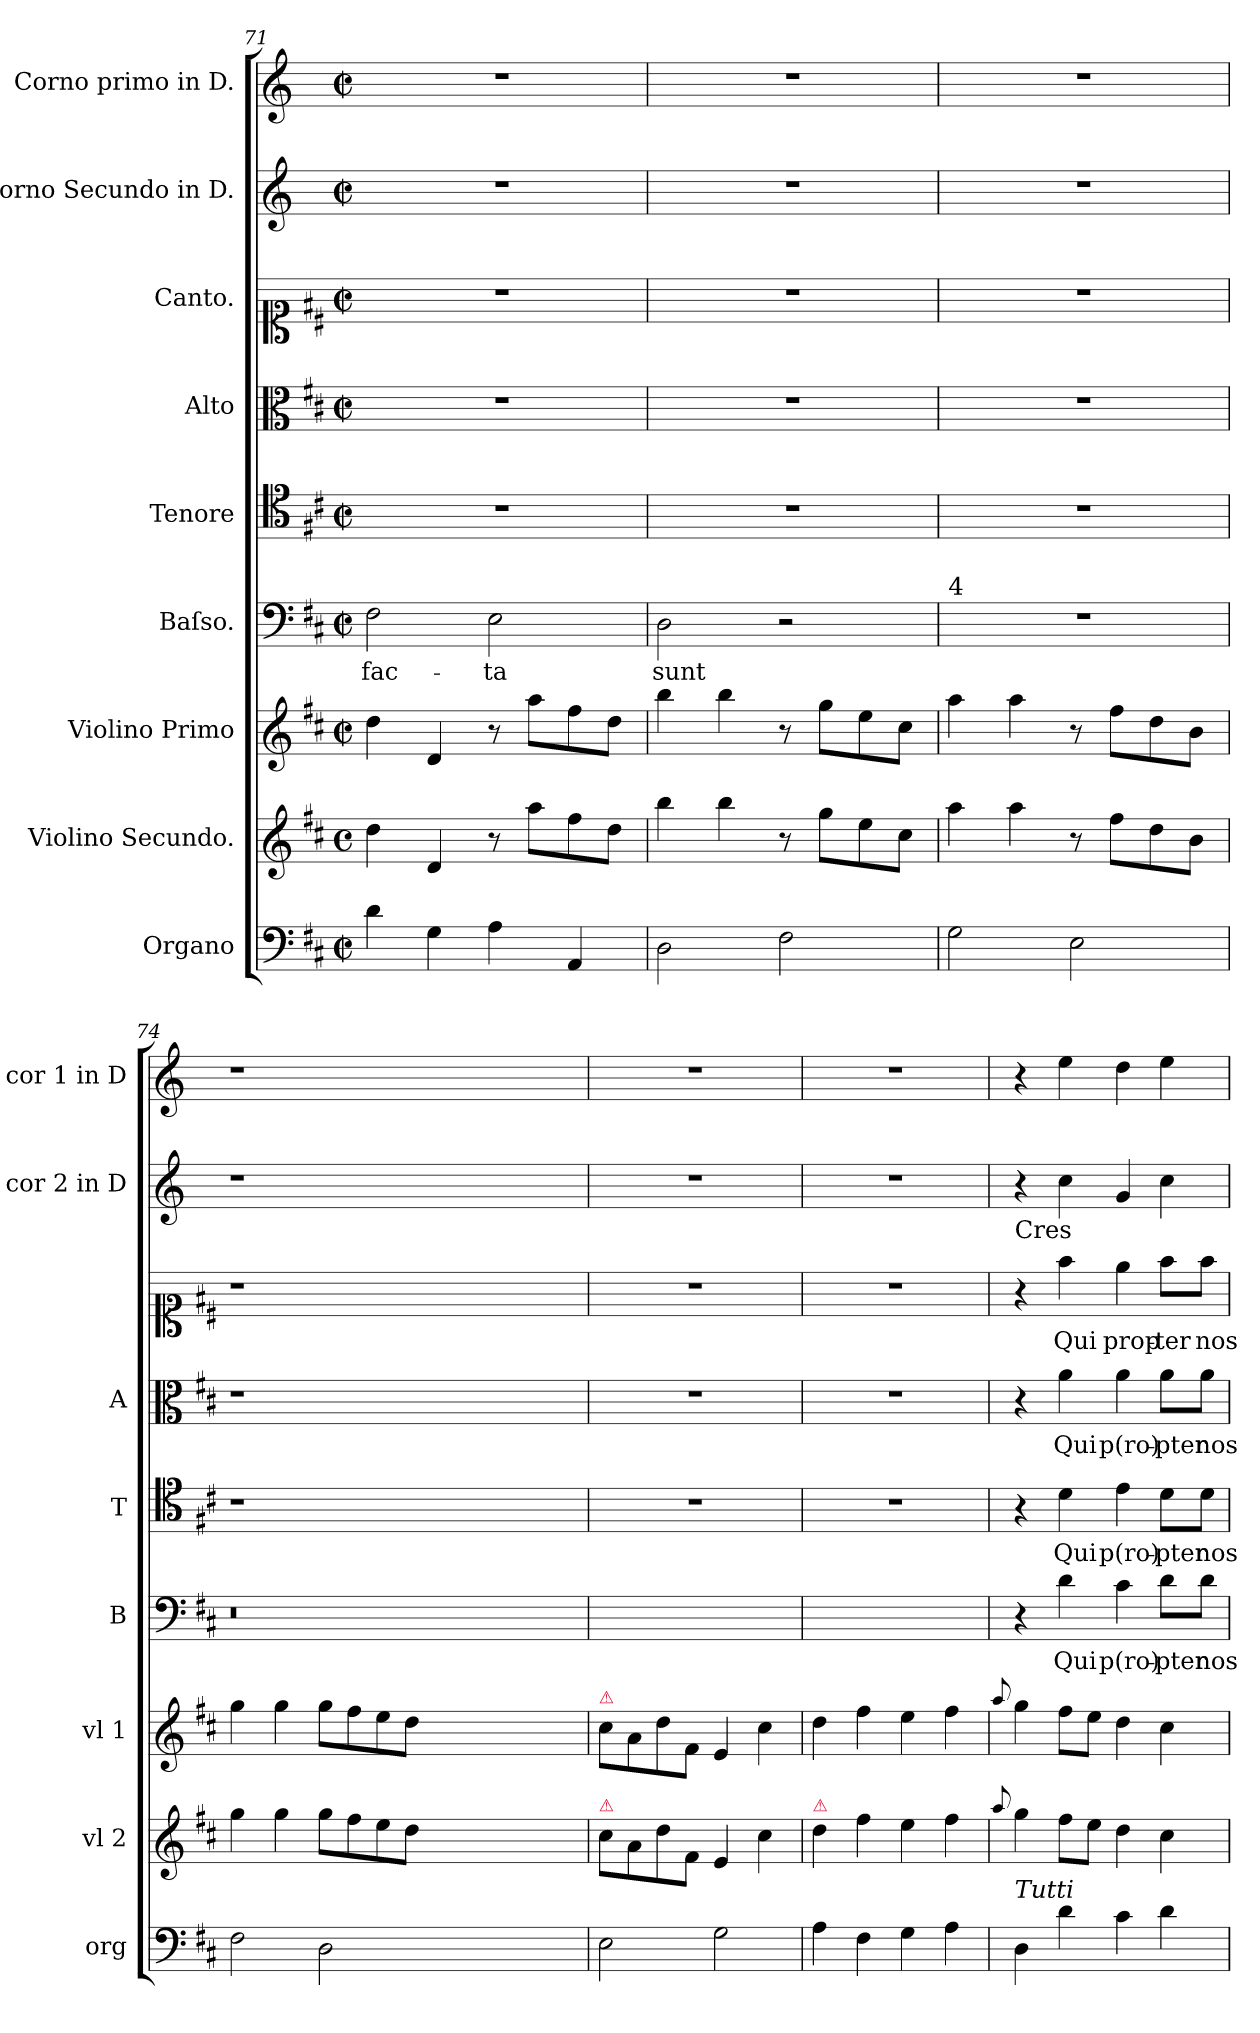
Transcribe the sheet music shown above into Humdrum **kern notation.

**kern	**dynam	**kern	**dynam	**kern	**dynam	**kern	**text	**dynam	**kern	**text	**kern	**text	**kern	**text	**kern	**kern
*part9	*part9	*part8	*part8	*part7	*part7	*part6	*part6	*part6	*part5	*part5	*part4	*part4	*part3	*part3	*part2	*part1
*staff9	*staff9	*staff8	*staff8	*staff7	*staff7	*staff6	*staff6	*staff6	*staff5	*staff5	*staff4	*staff4	*staff3	*staff3	*staff2	*staff1
*I"Organo	*	*I"Violino Secundo.	*	*I"Violino Primo	*	*I"Baſso.	*	*	*I"Tenore	*	*I"Alto	*	*I"Canto.	*	*I"Corno Secundo in D.	*I"Corno primo in D.
*I'org	*	*I'vl 2	*	*I'vl 1	*	*I'B	*	*	*I'T	*	*I'A	*	*	*	*I'cor 2 in D	*I'cor 1 in D
*clefF4	*	*clefG2	*	*clefG2	*	*clefF4	*	*	*clefC4	*	*clefC3	*	*clefC1	*	*clefG2	*clefG2
*	*	*	*	*	*	*	*	*	*	*	*	*	*	*	*ITrd6c10	*ITrd6c10
*k[f#c#]	*	*k[f#c#]	*	*k[f#c#]	*	*k[f#c#]	*	*	*k[f#c#]	*	*k[f#c#]	*	*k[f#c#]	*	*k[f#c#]	*k[f#c#]
*M2/2	*	*M2/2	*	*M2/2	*	*M2/2	*	*	*M2/2	*	*M2/2	*	*M2/2	*	*M2/2	*M2/2
*met(c|)	*	*met(c)	*	*met(c|)	*	*met(c|)	*	*	*met(c|)	*	*met(c|)	*	*met(c|)	*	*met(c|)	*met(c|)
=71	=71	=71	=71	=71	=71	=71	=71	=71	=71	=71	=71	=71	=71	=71	=71	=71
!	!	!	!LO:DY:b	!	!LO:DY:b	!	!	!	!	!	!	!	!	!	!	!
4d\	.	4dd\	for	4dd\	for.	2F#\	fac-	.	1r	.	1r	.	1r	.	1r	1r
4G\	.	4d/	.	4d/	.	.	.	.	.	.	.	.	.	.	.	.
4A\	.	8r	.	8r	.	2E\	-ta	.	.	.	.	.	.	.	.	.
.	.	8aa\L	.	8aa\L	.	.	.	.	.	.	.	.	.	.	.	.
4AA/	.	8ff#\	.	8ff#\	.	.	.	.	.	.	.	.	.	.	.	.
.	.	8dd\J	.	8dd\J	.	.	.	.	.	.	.	.	.	.	.	.
=72	=72	=72	=72	=72	=72	=72	=72	=72	=72	=72	=72	=72	=72	=72	=72	=72
2D\	.	4bb\	.	4bb\	.	2D\	sunt	.	1r	.	1r	.	1r	.	1r	1r
.	.	4bb\	.	4bb\	.	.	.	.	.	.	.	.	.	.	.	.
2F#\	.	8r	.	8r	.	2r	.	.	.	.	.	.	.	.	.	.
.	.	8gg\L	.	8gg\L	.	.	.	.	.	.	.	.	.	.	.	.
.	.	8ee\	.	8ee\	.	.	.	.	.	.	.	.	.	.	.	.
.	.	8cc#\J	.	8cc#\J	.	.	.	.	.	.	.	.	.	.	.	.
=73	=73	=73	=73	=73	=73	=73	=73	=73	=73	=73	=73	=73	=73	=73	=73	=73
!	!	!	!	!	!	!LO:TX:a:t=4	!	!	!	!	!	!	!	!	!	!
2G\	.	4aa\	.	4aa\	.	1r	.	.	1r	.	1r	.	1r	.	1r	1r
.	.	4aa\	.	4aa\	.	.	.	.	.	.	.	.	.	.	.	.
2E\	.	8r	.	8r	.	.	.	.	.	.	.	.	.	.	.	.
.	.	8ff#\L	.	8ff#\L	.	.	.	.	.	.	.	.	.	.	.	.
.	.	8dd\	.	8dd\	.	.	.	.	.	.	.	.	.	.	.	.
.	.	8b\J	.	8b\J	.	.	.	.	.	.	.	.	.	.	.	.
=74	=74	=74	=74	=74	=74	=74	=74	=74	=74	=74	=74	=74	=74	=74	=74	=74
2F#\	.	4gg\	.	4gg\	.	0.r	.	.	1r	.	1r	.	1r	.	1r	1r
.	.	4gg\	.	4gg\	.	.	.	.	.	.	.	.	.	.	.	.
2D\	.	8gg\L	.	8gg\L	.	.	.	.	.	.	.	.	.	.	.	.
.	.	8ff#\	.	8ff#\	.	.	.	.	.	.	.	.	.	.	.	.
.	.	8ee\	.	8ee\	.	.	.	.	.	.	.	.	.	.	.	.
.	.	8dd\J	.	8dd\J	.	.	.	.	.	.	.	.	.	.	.	.
0ryy	.	0ryy	.	0ryy	.	.	.	.	0ryy	.	0ryy	.	0ryy	.	0ryy	0ryy
=75	=75	=75	=75	=75	=75	=75	=75	=75	=75	=75	=75	=75	=75	=75	=75	=75
!	!	!	!	!LO:TX:a:color=crimson:t=⚠	!	!	!	!	!	!	!	!	!	!	!	!
!	!	!LO:TX:a:color=crimson:t=⚠	!	!	!	!	!	!	!	!	!	!	!	!	!	!
2E\	.	8cc#\L	.	8cc#\L	.	1ryy	.	.	1r	.	1r	.	1r	.	1r	1r
.	.	8a\	.	8a\	.	.	.	.	.	.	.	.	.	.	.	.
.	.	8dd\	.	8dd\	.	.	.	.	.	.	.	.	.	.	.	.
.	.	8f#/J	.	8f#/J	.	.	.	.	.	.	.	.	.	.	.	.
2G\	.	4e/	.	4e/	.	.	.	.	.	.	.	.	.	.	.	.
.	.	4cc#\	.	4cc#\	.	.	.	.	.	.	.	.	.	.	.	.
=76	=76	=76	=76	=76	=76	=76	=76	=76	=76	=76	=76	=76	=76	=76	=76	=76
!	!	!LO:TX:a:color=crimson:t=⚠	!	!	!	!	!	!	!	!	!	!	!	!	!	!
4A\	.	4dd\	.	4dd\	.	1ryy	.	.	1r	.	1r	.	1r	.	1r	1r
4F#\	.	4ff#\	.	4ff#\	.	.	.	.	.	.	.	.	.	.	.	.
4G\	.	4ee\	.	4ee\	.	.	.	.	.	.	.	.	.	.	.	.
4A\	.	4ff#\	.	4ff#\	.	.	.	.	.	.	.	.	.	.	.	.
=77	=77	=77	=77	=77	=77	=77	=77	=77	=77	=77	=77	=77	=77	=77	=77	=77
.	.	8qqaa/	.	8qqaa/	.	.	.	.	.	.	.	.	.	.	.	.
!	!	!	!	!	!	!	!	!	!	!	!	!	!	!	!LO:TX:b:t=Cres	!
!LO:TX:a:i:t=Tutti	!	!	!	!	!	!	!	!	!	!	!	!	!	!	!	!
!	!LO:DY:b	!	!	!	!	!	!	!LO:DY:a	!	!	!	!	!	!	!	!
4D\	for	4gg\	.	4gg\	.	4r	.	for.	4r	.	4r	.	4r	.	4r	4r
4d\	.	8ff#\L	.	8ff#\L	.	4d\	-Qui	.	4d\	Qui	4a\	Qui	4ff#\	Qui	4d\	4f#\
.	.	8ee\J	.	8ee\J	.	.	.	.	.	.	.	.	.	.	.	.
4c#\	.	4dd\	.	4dd\	.	4c#\	p(ro)-	.	4e\	p(ro)-	4a\	p(ro)-	4ee\	prop-	4A/	4e\
4d\	.	4cc#\	.	4cc#\	.	8d\L	-pter	.	8d\L	-pter	8a\L	-pter	8ff#\L	-ter	4d\	4f#\
.	.	.	.	.	.	8d\J	nos-	.	8d\J	nos	8a\J	nos	8ff#\J	nos	.	.
=	=	=	=	=	=	=	=	=	=	=	=	=	=	=	=	=
*-	*-	*-	*-	*-	*-	*-	*-	*-	*-	*-	*-	*-	*-	*-	*-	*-
